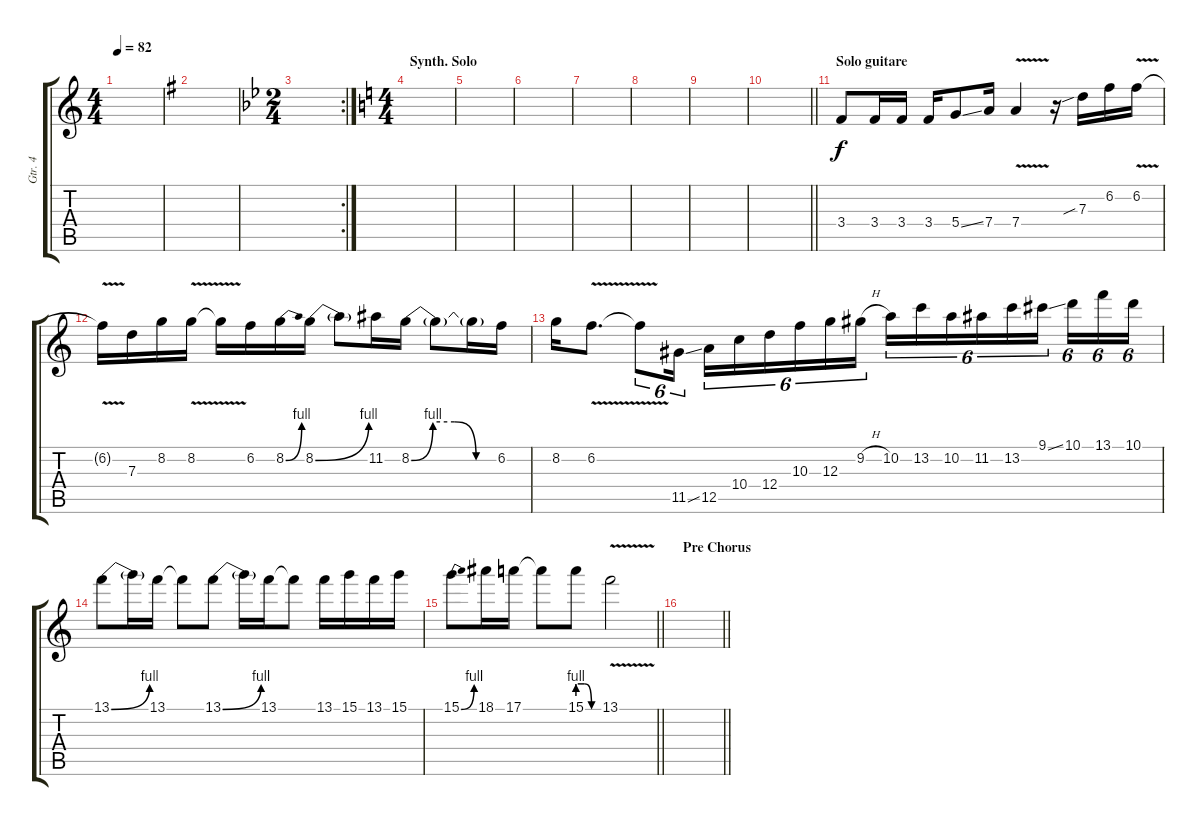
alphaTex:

\track ("Gtr. 4" "Gtr. 4") {instrument overdrivenguitar}
\staff {score tabs}
\tuning (E4 B3 G3 D3 A2 E2) {hide}
\ts (4 4)
\tempo 82
\clef g2
\ks c
|
\ks g
|
\rc 2
\ts (2 4)
\ks bb
|
\ts (4 4)
\section ("" "Synth. Solo")
\ks c
|
|
|
|
|
|
\barLineRight lightlight
|
\section ("" "Solo guitare")
3.4.8 3.4.16 3.4.16 3.4.16 5.4{ss}.8 7.4.16 7.4{v}.4 r.16 7.3{sib}.16 6.2.16 6.2{v}.16 |
6.2{t}.16 7.3.16 8.2.16 8.2{v}.16 8.2{t}.16 6.2.16 8.2{be (bend 0 0 60 4)}.16 8.2{be (bend 0 0 60 4)}.16 8.2{t}.8 11.2.16 8.2{be (custom 0 0 15 4 30 4 45 0 60 0)}.16 8.2{t}.8 8.2{t}.16 6.2.16 |
8.2.16 6.2{v}.8{d} 6.2{t}.8{tu (6 4)} 11.5{ss}.16{tu (6 4) beam splitsecondary} 12.5.16{tu (6 4)} 10.4.16{tu (6 4)} 12.4.16{tu (6 4)} 10.3.16{tu (6 4)} 12.3.16{tu (6 4)} 9.2{h}.16{tu (6 4) beam splitsecondary} 10.2.16{tu (6 4)} 13.2.16{tu (6 4)} 10.2.16{tu (6 4)} 11.2.16{tu (6 4)} 13.2.16{tu (6 4)} 9.1{ss}.16{tu (6 4) beam splitsecondary} 10.1.16{tu (6 4)} 13.1.16{tu (6 4)} 10.1.16{tu (6 4)} |
13.1{be (bend 0 0 60 4)}.8 13.1{t}.16 13.1.16 13.1{t}.8 13.1{be (bend 0 0 60 4)}.8 13.1{t}.16 13.1.16 13.1{t}.8 13.1.16 15.1.16 13.1.16 15.1.16 |
\barLineRight lightlight
15.1{be (bend 0 0 60 4)}.8 18.1.16 17.1.16 17.1{t}.8 15.1{be (custom 0 4 20 4 40 0 60 0)}.8 13.1{v}.2 |
\section ("" "Pre Chorus")
\barLineRight lightlight
